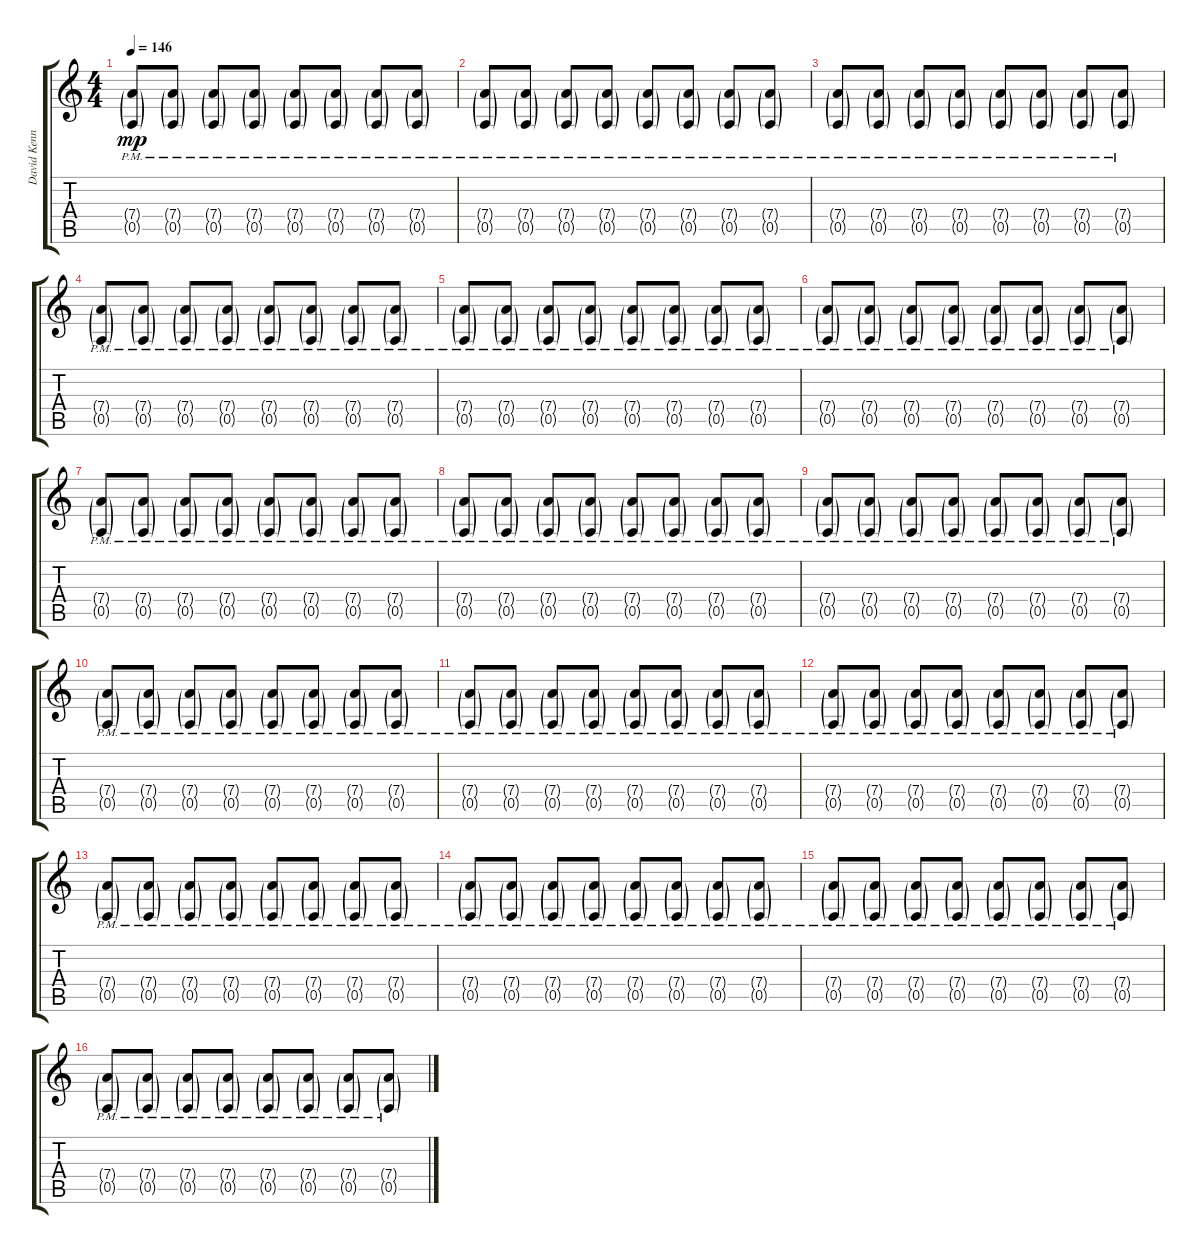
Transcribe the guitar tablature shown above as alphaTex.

\track ("David Kennedy" "David Kenn") {instrument distortionguitar}
\staff {score tabs}
\tuning (E4 B3 G3 D3 A2 E2) {hide}
\ts (4 4)
\tempo 146
\clef g2
\ks c
(7.4{g pm} 0.5{g pm}).8{dy mp} (7.4{g pm} 0.5{g pm}).8 (7.4{g pm} 0.5{g pm}).8 (7.4{g pm} 0.5{g pm}).8 (7.4{g pm} 0.5{g pm}).8 (7.4{g pm} 0.5{g pm}).8 (7.4{g pm} 0.5{g pm}).8 (7.4{g pm} 0.5{g pm}).8 |
(7.4{g pm} 0.5{g pm}).8 (7.4{g pm} 0.5{g pm}).8 (7.4{g pm} 0.5{g pm}).8 (7.4{g pm} 0.5{g pm}).8 (7.4{g pm} 0.5{g pm}).8 (7.4{g pm} 0.5{g pm}).8 (7.4{g pm} 0.5{g pm}).8 (7.4{g pm} 0.5{g pm}).8 |
(7.4{g pm} 0.5{g pm}).8 (7.4{g pm} 0.5{g pm}).8 (7.4{g pm} 0.5{g pm}).8 (7.4{g pm} 0.5{g pm}).8 (7.4{g pm} 0.5{g pm}).8 (7.4{g pm} 0.5{g pm}).8 (7.4{g pm} 0.5{g pm}).8 (7.4{g pm} 0.5{g pm}).8 |
(7.4{g pm} 0.5{g pm}).8 (7.4{g pm} 0.5{g pm}).8 (7.4{g pm} 0.5{g pm}).8 (7.4{g pm} 0.5{g pm}).8 (7.4{g pm} 0.5{g pm}).8 (7.4{g pm} 0.5{g pm}).8 (7.4{g pm} 0.5{g pm}).8 (7.4{g pm} 0.5{g pm}).8 |
(7.4{g pm} 0.5{g pm}).8{volume 14} (7.4{g pm} 0.5{g pm}).8 (7.4{g pm} 0.5{g pm}).8 (7.4{g pm} 0.5{g pm}).8 (7.4{g pm} 0.5{g pm}).8 (7.4{g pm} 0.5{g pm}).8 (7.4{g pm} 0.5{g pm}).8 (7.4{g pm} 0.5{g pm}).8 |
(7.4{g pm} 0.5{g pm}).8 (7.4{g pm} 0.5{g pm}).8 (7.4{g pm} 0.5{g pm}).8 (7.4{g pm} 0.5{g pm}).8 (7.4{g pm} 0.5{g pm}).8 (7.4{g pm} 0.5{g pm}).8 (7.4{g pm} 0.5{g pm}).8 (7.4{g pm} 0.5{g pm}).8 |
(7.4{g pm} 0.5{g pm}).8 (7.4{g pm} 0.5{g pm}).8 (7.4{g pm} 0.5{g pm}).8 (7.4{g pm} 0.5{g pm}).8 (7.4{g pm} 0.5{g pm}).8 (7.4{g pm} 0.5{g pm}).8 (7.4{g pm} 0.5{g pm}).8 (7.4{g pm} 0.5{g pm}).8 |
(7.4{g pm} 0.5{g pm}).8 (7.4{g pm} 0.5{g pm}).8 (7.4{g pm} 0.5{g pm}).8 (7.4{g pm} 0.5{g pm}).8 (7.4{g pm} 0.5{g pm}).8 (7.4{g pm} 0.5{g pm}).8 (7.4{g pm} 0.5{g pm}).8 (7.4{g pm} 0.5{g pm}).8 |
(7.4{g pm} 0.5{g pm}).8 (7.4{g pm} 0.5{g pm}).8 (7.4{g pm} 0.5{g pm}).8 (7.4{g pm} 0.5{g pm}).8 (7.4{g pm} 0.5{g pm}).8 (7.4{g pm} 0.5{g pm}).8 (7.4{g pm} 0.5{g pm}).8 (7.4{g pm} 0.5{g pm}).8 |
(7.4{g pm} 0.5{g pm}).8 (7.4{g pm} 0.5{g pm}).8 (7.4{g pm} 0.5{g pm}).8 (7.4{g pm} 0.5{g pm}).8 (7.4{g pm} 0.5{g pm}).8 (7.4{g pm} 0.5{g pm}).8 (7.4{g pm} 0.5{g pm}).8 (7.4{g pm} 0.5{g pm}).8 |
(7.4{g pm} 0.5{g pm}).8 (7.4{g pm} 0.5{g pm}).8 (7.4{g pm} 0.5{g pm}).8 (7.4{g pm} 0.5{g pm}).8 (7.4{g pm} 0.5{g pm}).8 (7.4{g pm} 0.5{g pm}).8 (7.4{g pm} 0.5{g pm}).8 (7.4{g pm} 0.5{g pm}).8 |
(7.4{g pm} 0.5{g pm}).8 (7.4{g pm} 0.5{g pm}).8 (7.4{g pm} 0.5{g pm}).8 (7.4{g pm} 0.5{g pm}).8 (7.4{g pm} 0.5{g pm}).8 (7.4{g pm} 0.5{g pm}).8 (7.4{g pm} 0.5{g pm}).8 (7.4{g pm} 0.5{g pm}).8 |
(7.4{g pm} 0.5{g pm}).8 (7.4{g pm} 0.5{g pm}).8 (7.4{g pm} 0.5{g pm}).8 (7.4{g pm} 0.5{g pm}).8 (7.4{g pm} 0.5{g pm}).8 (7.4{g pm} 0.5{g pm}).8 (7.4{g pm} 0.5{g pm}).8 (7.4{g pm} 0.5{g pm}).8 |
(7.4{g pm} 0.5{g pm}).8 (7.4{g pm} 0.5{g pm}).8 (7.4{g pm} 0.5{g pm}).8 (7.4{g pm} 0.5{g pm}).8 (7.4{g pm} 0.5{g pm}).8 (7.4{g pm} 0.5{g pm}).8 (7.4{g pm} 0.5{g pm}).8 (7.4{g pm} 0.5{g pm}).8 |
(7.4{g pm} 0.5{g pm}).8 (7.4{g pm} 0.5{g pm}).8 (7.4{g pm} 0.5{g pm}).8 (7.4{g pm} 0.5{g pm}).8 (7.4{g pm} 0.5{g pm}).8 (7.4{g pm} 0.5{g pm}).8 (7.4{g pm} 0.5{g pm}).8 (7.4{g pm} 0.5{g pm}).8 |
(7.4{g pm} 0.5{g pm}).8 (7.4{g pm} 0.5{g pm}).8 (7.4{g pm} 0.5{g pm}).8 (7.4{g pm} 0.5{g pm}).8 (7.4{g pm} 0.5{g pm}).8 (7.4{g pm} 0.5{g pm}).8 (7.4{g pm} 0.5{g pm}).8 (7.4{g pm} 0.5{g pm}).8
